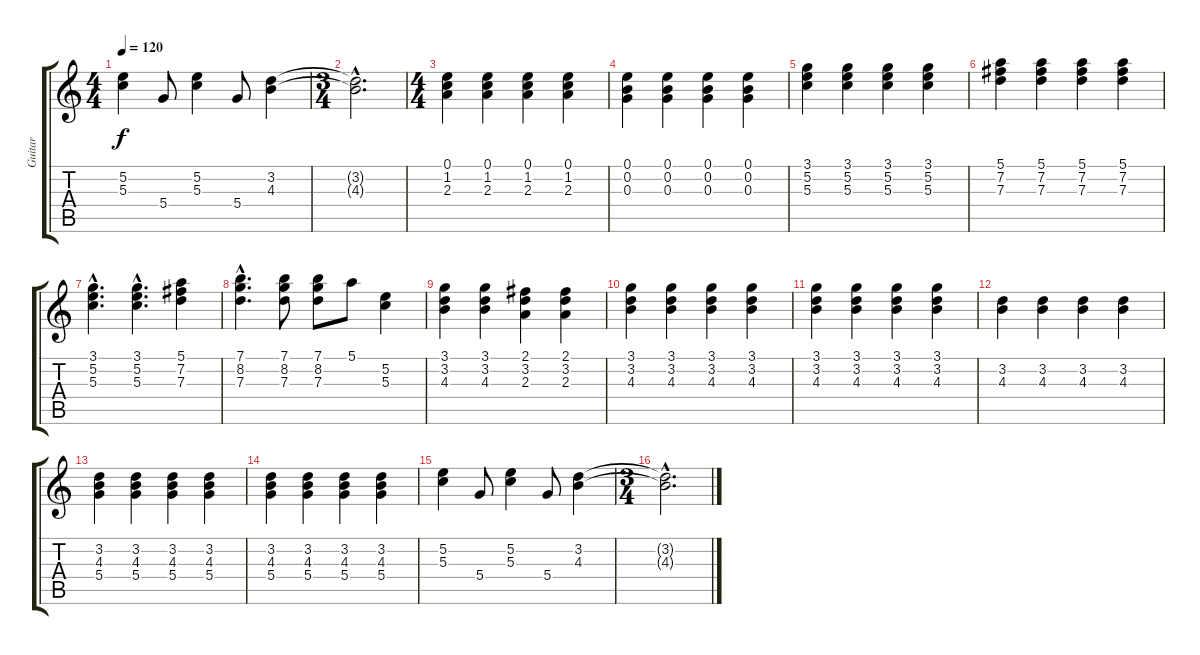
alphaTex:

\track ("Guitar" "Guitar") {instrument acousticguitarsteel}
\staff {score tabs}
\tuning (E4 B3 G3 D3 A2 E2) {hide}
\ts (4 4)
\tempo 120
\clef g2
\ks c
(5.2 5.3).4{dy f} 5.4.8 (5.2 5.3).4 5.4.8 (3.2 4.3).4 |
\ts (3 4)
(3.2{hac t} 4.3{hac t}).2{d} |
\ts (4 4)
(0.1 1.2 2.3).4 (0.1 1.2 2.3).4 (0.1 1.2 2.3).4 (0.1 1.2 2.3).4 |
(0.1 0.2 0.3).4 (0.1 0.2 0.3).4 (0.1 0.2 0.3).4 (0.1 0.2 0.3).4 |
(3.1 5.2 5.3).4 (3.1 5.2 5.3).4 (3.1 5.2 5.3).4 (3.1 5.2 5.3).4 |
(5.1 7.2 7.3).4 (5.1 7.2 7.3).4 (5.1 7.2 7.3).4 (5.1 7.2 7.3).4 |
(3.1{hac} 5.2{hac} 5.3{hac}).4{d} (3.1{hac} 5.2{hac} 5.3{hac}).4{d} (5.1 7.2 7.3).4 |
(7.1{hac} 8.2{hac} 7.3{hac}).4{d} (7.1 8.2 7.3).8 (7.1 8.2 7.3).8 5.1.8 (5.2 5.3).4 |
(3.1 3.2 4.3).4 (3.1 3.2 4.3).4 (2.1 3.2 2.3).4 (2.1 3.2 2.3).4 |
(3.1 3.2 4.3).4 (3.1 3.2 4.3).4 (3.1 3.2 4.3).4 (3.1 3.2 4.3).4 |
(3.1 3.2 4.3).4 (3.1 3.2 4.3).4 (3.1 3.2 4.3).4 (3.1 3.2 4.3).4 |
(3.2 4.3).4 (3.2 4.3).4 (3.2 4.3).4 (3.2 4.3).4 |
(3.2 4.3 5.4).4 (3.2 4.3 5.4).4 (3.2 4.3 5.4).4 (3.2 4.3 5.4).4 |
(3.2 4.3 5.4).4 (3.2 4.3 5.4).4 (3.2 4.3 5.4).4 (3.2 4.3 5.4).4 |
(5.2 5.3).4 5.4.8 (5.2 5.3).4 5.4.8 (3.2 4.3).4 |
\ts (3 4)
(3.2{hac t} 4.3{hac t}).2{d}
